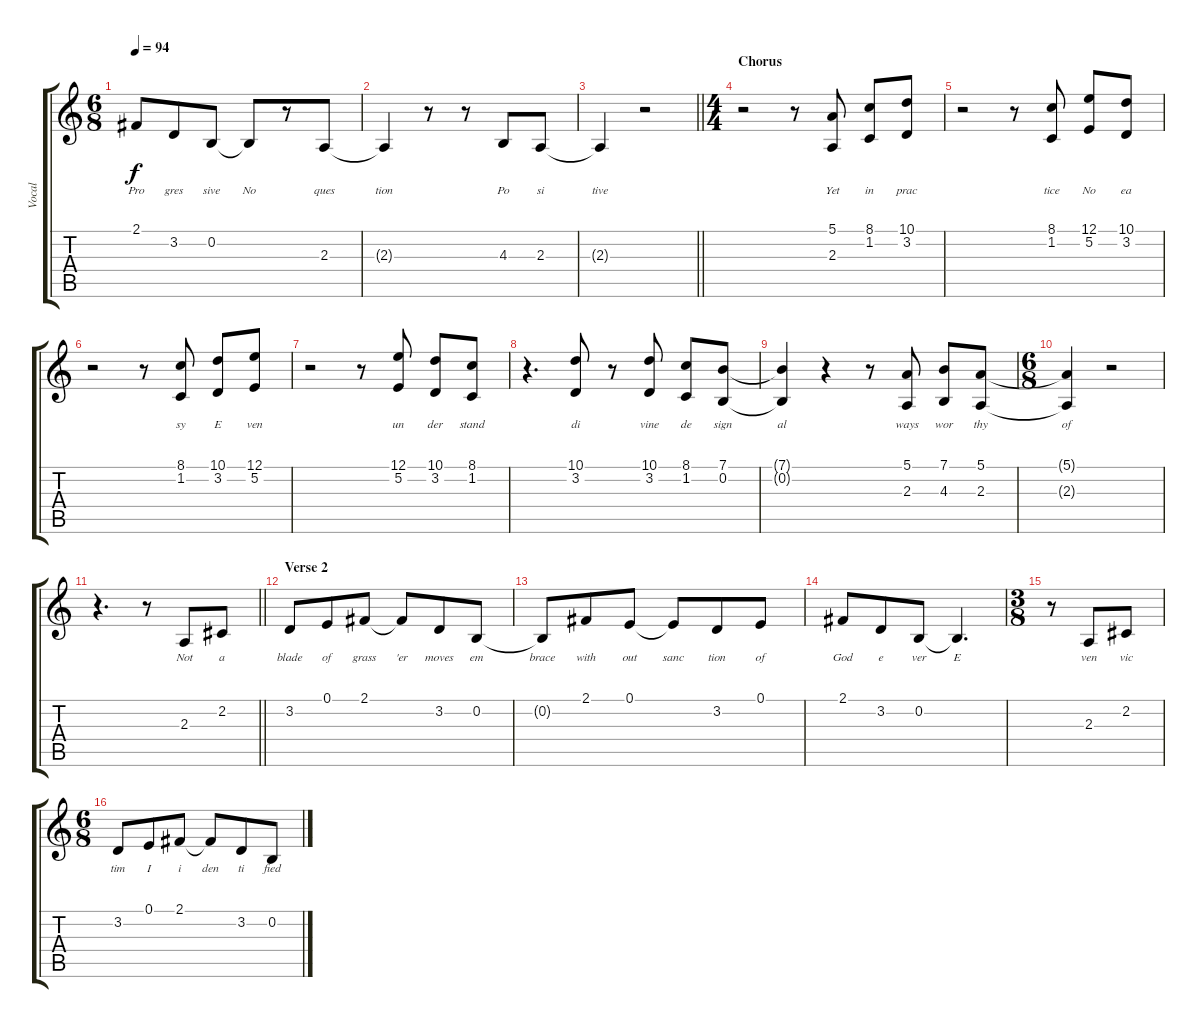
\track ("Vocal" "Vocal") {instrument acousticgrandpiano}
\staff {score tabs}
\tuning (E4 B3 G3 D3 A2 E2) {hide}
\ts (6 8)
\tempo 94
\clef g2
\ks c
2.1.8{lyrics (0 "Pro") lyrics (1 "") lyrics (2 "") lyrics (3 "") lyrics (4 "") dy f} 3.2.8{lyrics (0 "gres") lyrics (1 "") lyrics (2 "") lyrics (3 "") lyrics (4 "")} 0.2.8{lyrics (0 "sive") lyrics (1 "") lyrics (2 "") lyrics (3 "") lyrics (4 "")} 0.2{t}.8{lyrics (0 "No") lyrics (1 "") lyrics (2 "") lyrics (3 "") lyrics (4 "")} r.8 2.3.8{lyrics (0 "ques") lyrics (1 "") lyrics (2 "") lyrics (3 "") lyrics (4 "")} |
2.3{t}.4{lyrics (0 "tion") lyrics (1 "") lyrics (2 "") lyrics (3 "") lyrics (4 "")} r.8 r.8 4.3.8{lyrics (0 "Po") lyrics (1 "") lyrics (2 "") lyrics (3 "") lyrics (4 "")} 2.3.8{lyrics (0 "si") lyrics (1 "") lyrics (2 "") lyrics (3 "") lyrics (4 "")} |
\barLineRight lightlight
2.3{t}.4{lyrics (0 "tive") lyrics (1 "") lyrics (2 "") lyrics (3 "") lyrics (4 "")} r.2 |
\ts (4 4)
\section ("" "Chorus")
r.2 r.8 (5.1 2.3).8{lyrics (0 "Yet") lyrics (1 "") lyrics (2 "") lyrics (3 "") lyrics (4 "")} (8.1 1.2).8{lyrics (0 "in") lyrics (1 "") lyrics (2 "") lyrics (3 "") lyrics (4 "")} (10.1 3.2).8{lyrics (0 "prac") lyrics (1 "") lyrics (2 "") lyrics (3 "") lyrics (4 "")} |
r.2 r.8 (8.1 1.2).8{lyrics (0 "tice") lyrics (1 "") lyrics (2 "") lyrics (3 "") lyrics (4 "")} (12.1 5.2).8{lyrics (0 "No") lyrics (1 "") lyrics (2 "") lyrics (3 "") lyrics (4 "")} (10.1 3.2).8{lyrics (0 "ea") lyrics (1 "") lyrics (2 "") lyrics (3 "") lyrics (4 "")} |
r.2 r.8 (8.1 1.2).8{lyrics (0 "sy") lyrics (1 "") lyrics (2 "") lyrics (3 "") lyrics (4 "")} (10.1 3.2).8{lyrics (0 "E") lyrics (1 "") lyrics (2 "") lyrics (3 "") lyrics (4 "")} (12.1 5.2).8{lyrics (0 "ven") lyrics (1 "") lyrics (2 "") lyrics (3 "") lyrics (4 "")} |
r.2 r.8 (12.1 5.2).8{lyrics (0 "un") lyrics (1 "") lyrics (2 "") lyrics (3 "") lyrics (4 "")} (10.1 3.2).8{lyrics (0 "der") lyrics (1 "") lyrics (2 "") lyrics (3 "") lyrics (4 "")} (8.1 1.2).8{lyrics (0 "stand") lyrics (1 "") lyrics (2 "") lyrics (3 "") lyrics (4 "")} |
r.4{d} (10.1 3.2).8{lyrics (0 "di") lyrics (1 "") lyrics (2 "") lyrics (3 "") lyrics (4 "")} r.8 (10.1 3.2).8{lyrics (0 "vine") lyrics (1 "") lyrics (2 "") lyrics (3 "") lyrics (4 "")} (8.1 1.2).8{lyrics (0 "de") lyrics (1 "") lyrics (2 "") lyrics (3 "") lyrics (4 "")} (7.1 0.2).8{lyrics (0 "sign") lyrics (1 "") lyrics (2 "") lyrics (3 "") lyrics (4 "")} |
(7.1{t} 0.2{t}).4{lyrics (0 "al") lyrics (1 "") lyrics (2 "") lyrics (3 "") lyrics (4 "")} r.4 r.8 (5.1 2.3).8{lyrics (0 "ways") lyrics (1 "") lyrics (2 "") lyrics (3 "") lyrics (4 "")} (7.1 4.3).8{lyrics (0 "wor") lyrics (1 "") lyrics (2 "") lyrics (3 "") lyrics (4 "")} (5.1 2.3).8{lyrics (0 "thy") lyrics (1 "") lyrics (2 "") lyrics (3 "") lyrics (4 "")} |
\ts (6 8)
(5.1{t} 2.3{t}).4{lyrics (0 "of") lyrics (1 "") lyrics (2 "") lyrics (3 "") lyrics (4 "")} r.2 |
\barLineRight lightlight
r.4{d} r.8 2.3.8{lyrics (0 "Not") lyrics (1 "") lyrics (2 "") lyrics (3 "") lyrics (4 "")} 2.2.8{lyrics (0 "a") lyrics (1 "") lyrics (2 "") lyrics (3 "") lyrics (4 "")} |
\section ("" "Verse 2")
3.2.8{lyrics (0 "blade") lyrics (1 "") lyrics (2 "") lyrics (3 "") lyrics (4 "")} 0.1.8{lyrics (0 "of") lyrics (1 "") lyrics (2 "") lyrics (3 "") lyrics (4 "")} 2.1.8{lyrics (0 "grass") lyrics (1 "") lyrics (2 "") lyrics (3 "") lyrics (4 "")} 2.1{t}.8{lyrics (0 "'er") lyrics (1 "") lyrics (2 "") lyrics (3 "") lyrics (4 "")} 3.2.8{lyrics (0 "moves") lyrics (1 "") lyrics (2 "") lyrics (3 "") lyrics (4 "")} 0.2.8{lyrics (0 "em") lyrics (1 "") lyrics (2 "") lyrics (3 "") lyrics (4 "")} |
0.2{t}.8{lyrics (0 "brace") lyrics (1 "") lyrics (2 "") lyrics (3 "") lyrics (4 "")} 2.1.8{lyrics (0 "with") lyrics (1 "") lyrics (2 "") lyrics (3 "") lyrics (4 "")} 0.1.8{lyrics (0 "out") lyrics (1 "") lyrics (2 "") lyrics (3 "") lyrics (4 "")} 0.1{t}.8{lyrics (0 "sanc") lyrics (1 "") lyrics (2 "") lyrics (3 "") lyrics (4 "")} 3.2.8{lyrics (0 "tion") lyrics (1 "") lyrics (2 "") lyrics (3 "") lyrics (4 "")} 0.1.8{lyrics (0 "of") lyrics (1 "") lyrics (2 "") lyrics (3 "") lyrics (4 "")} |
2.1.8{lyrics (0 "God") lyrics (1 "") lyrics (2 "") lyrics (3 "") lyrics (4 "")} 3.2.8{lyrics (0 "e") lyrics (1 "") lyrics (2 "") lyrics (3 "") lyrics (4 "")} 0.2.8{lyrics (0 "ver") lyrics (1 "") lyrics (2 "") lyrics (3 "") lyrics (4 "")} 0.2{t}.4{d lyrics (0 "E") lyrics (1 "") lyrics (2 "") lyrics (3 "") lyrics (4 "")} |
\ts (3 8)
r.8 2.3.8{lyrics (0 "ven") lyrics (1 "") lyrics (2 "") lyrics (3 "") lyrics (4 "")} 2.2.8{lyrics (0 "vic") lyrics (1 "") lyrics (2 "") lyrics (3 "") lyrics (4 "")} |
\ts (6 8)
3.2.8{lyrics (0 "tim") lyrics (1 "") lyrics (2 "") lyrics (3 "") lyrics (4 "")} 0.1.8{lyrics (0 "I") lyrics (1 "") lyrics (2 "") lyrics (3 "") lyrics (4 "")} 2.1.8{lyrics (0 "i") lyrics (1 "") lyrics (2 "") lyrics (3 "") lyrics (4 "")} 2.1{t}.8{lyrics (0 "den") lyrics (1 "") lyrics (2 "") lyrics (3 "") lyrics (4 "")} 3.2.8{lyrics (0 "ti") lyrics (1 "") lyrics (2 "") lyrics (3 "") lyrics (4 "")} 0.2.8{lyrics (0 "fied") lyrics (1 "") lyrics (2 "") lyrics (3 "") lyrics (4 "")}
